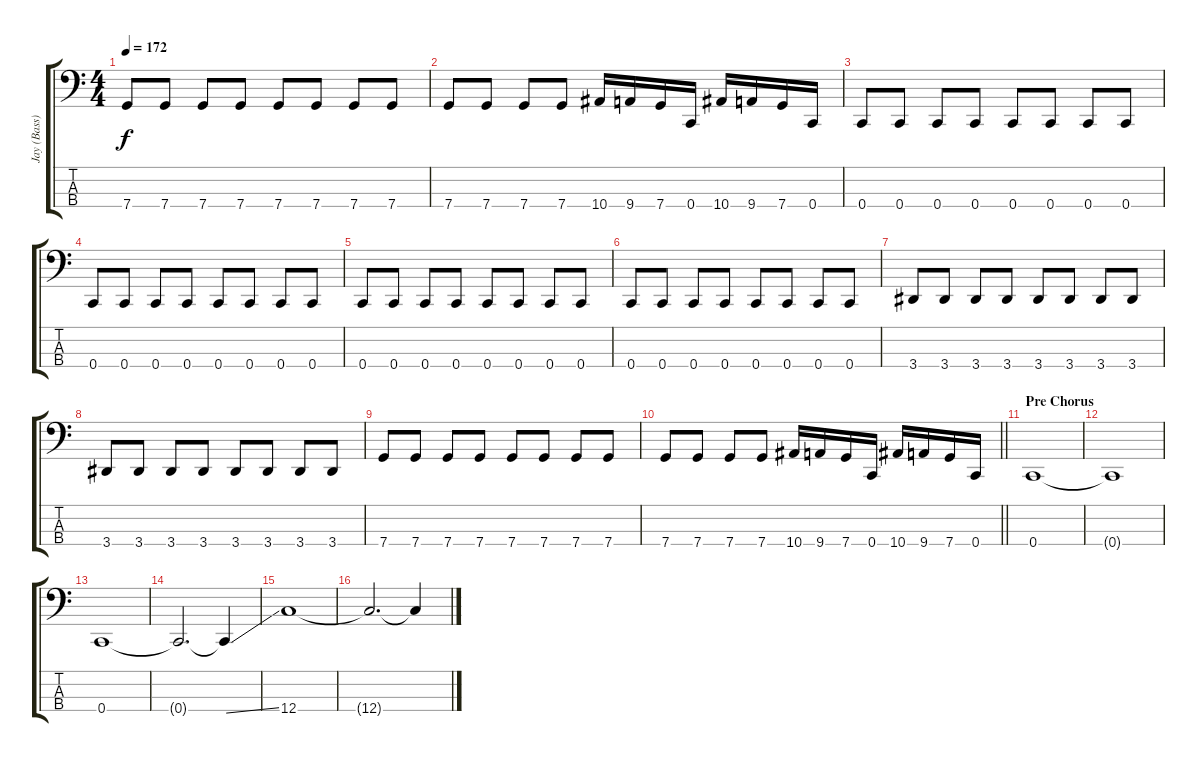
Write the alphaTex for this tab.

\track ("Jay (Bass)" "Jay (Bass)") {instrument electricbasspick}
\staff {score tabs}
\tuning (F2 C2 G1 C1) {hide}
\ts (4 4)
\tempo 172
\clef f4
\ks c
7.4.8{dy f} 7.4.8 7.4.8 7.4.8 7.4.8 7.4.8 7.4.8 7.4.8 |
7.4.8 7.4.8 7.4.8 7.4.8 10.4.16 9.4.16 7.4.16 0.4.16 10.4.16 9.4.16 7.4.16 0.4.16 |
0.4.8 0.4.8 0.4.8 0.4.8 0.4.8 0.4.8 0.4.8 0.4.8 |
0.4.8 0.4.8 0.4.8 0.4.8 0.4.8 0.4.8 0.4.8 0.4.8 |
0.4.8 0.4.8 0.4.8 0.4.8 0.4.8 0.4.8 0.4.8 0.4.8 |
0.4.8 0.4.8 0.4.8 0.4.8 0.4.8 0.4.8 0.4.8 0.4.8 |
3.4.8 3.4.8 3.4.8 3.4.8 3.4.8 3.4.8 3.4.8 3.4.8 |
3.4.8 3.4.8 3.4.8 3.4.8 3.4.8 3.4.8 3.4.8 3.4.8 |
7.4.8 7.4.8 7.4.8 7.4.8 7.4.8 7.4.8 7.4.8 7.4.8 |
\barLineRight lightlight
7.4.8 7.4.8 7.4.8 7.4.8 10.4.16 9.4.16 7.4.16 0.4.16 10.4.16 9.4.16 7.4.16 0.4.16 |
\section ("" "Pre Chorus")
0.4.1 |
0.4{t}.1 |
0.4.1 |
0.4{t}.2{d} 0.4{ss t}.4 |
12.4.1 |
12.4{t}.2{d} 12.4{ss t}.4
